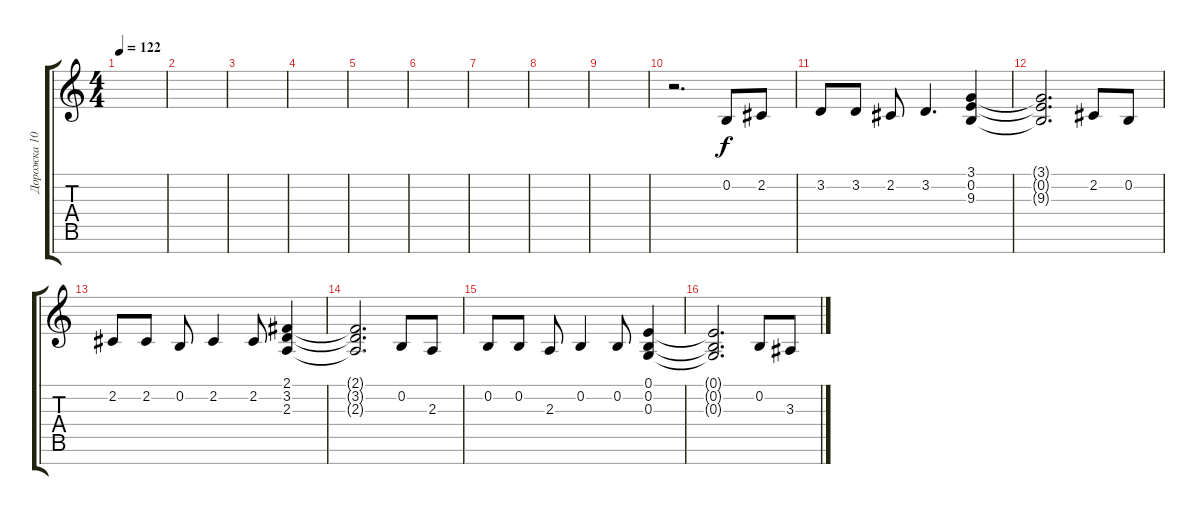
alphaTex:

\track ("Дорожка 10" "Дорожка 10") {instrument choiraahs}
\staff {score tabs}
\tuning (E4 B3 G3 D3 A2 E2 B1) {hide}
\ts (4 4)
\tempo 122
\clef g2
\ks c
|
|
|
|
|
|
|
|
|
r.2{d} 0.2.8 2.2.8 |
3.2.8 3.2.8 2.2.8 3.2.4{d} (3.1 0.2 9.3).4 |
(3.1{t} 0.2{t} 9.3{t}).2{d} 2.2.8 0.2.8 |
2.2.8 2.2.8 0.2.8 2.2.4 2.2.8 (2.1 3.2 2.3).4 |
(2.1{t} 3.2{t} 2.3{t}).2{d} 0.2.8 2.3.8 |
0.2.8 0.2.8 2.3.8 0.2.4 0.2.8 (0.1 0.2 0.3).4 |
(0.1{t} 0.2{t} 0.3{t}).2{d} 0.2.8 3.3.8
